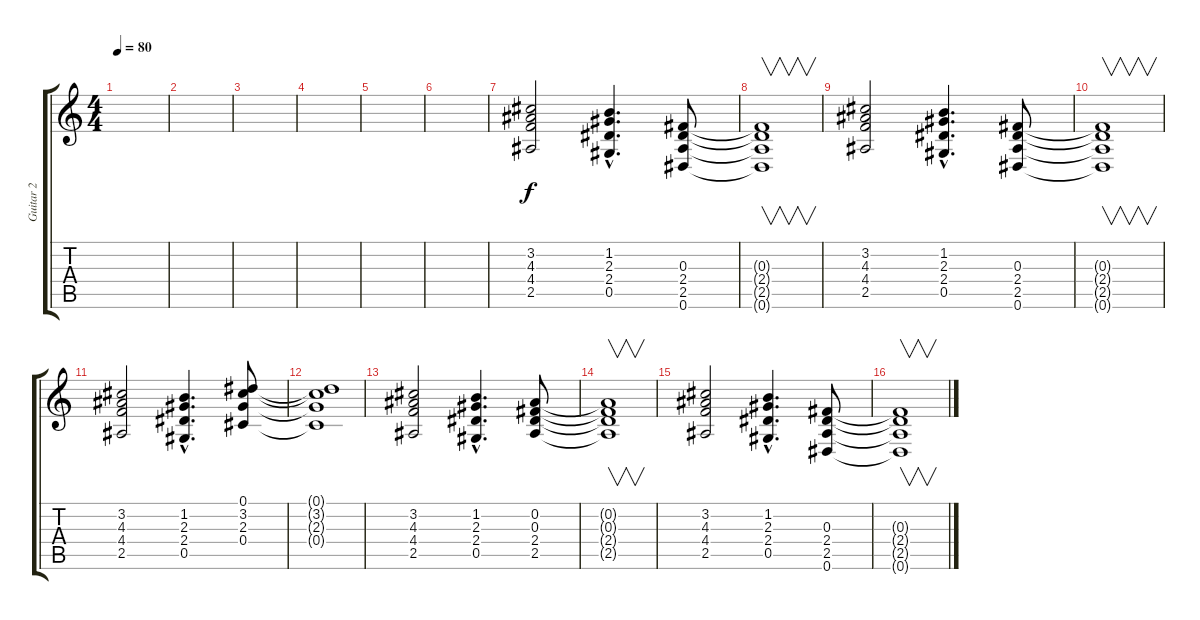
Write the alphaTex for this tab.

\track ("Guitar 2" "Guitar 2") {instrument distortionguitar}
\staff {score tabs}
\tuning (Eb4 Bb3 Gb3 Db3 Ab2 Eb2) {hide}
\ts (4 4)
\tempo 80
\clef g2
\ks c
|
|
|
|
|
|
(3.2 4.3 4.4 2.5).2 (1.2{hac} 2.3{hac} 2.4{hac} 0.5{hac}).4{d} (0.3 2.4 2.5 0.6).8 |
(0.3{t} 2.4{t} 2.5{t} 0.6{t}).1{v} |
(3.2 4.3 4.4 2.5).2 (1.2{hac} 2.3{hac} 2.4{hac} 0.5{hac}).4{d} (0.3 2.4 2.5 0.6).8 |
(0.3{t} 2.4{t} 2.5{t} 0.6{t}).1{v} |
(3.2 4.3 4.4 2.5).2 (1.2{hac} 2.3{hac} 2.4{hac} 0.5{hac}).4{d} (0.1 3.2 2.3 0.4).8 |
(0.1{t} 3.2{t} 2.3{t} 0.4{t}).1 |
(3.2 4.3 4.4 2.5).2 (1.2{hac} 2.3{hac} 2.4{hac} 0.5{hac}).4{d} (0.2 0.3 2.4 2.5).8 |
(0.2{t} 0.3{t} 2.4{t} 2.5{t}).1{v} |
(3.2 4.3 4.4 2.5).2 (1.2{hac} 2.3{hac} 2.4{hac} 0.5{hac}).4{d} (0.3 2.4 2.5 0.6).8 |
(0.3{t} 2.4{t} 2.5{t} 0.6{t}).1{v}
